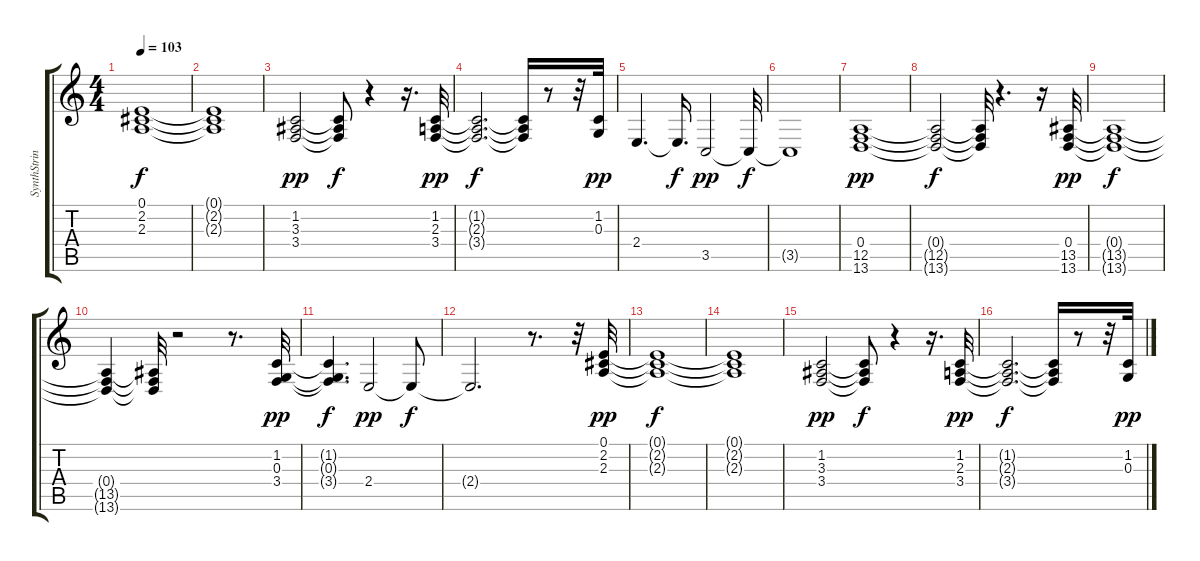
\track ("SynthStrings" "SynthStrin") {instrument synthstrings1}
\staff {score tabs}
\tuning (E4 B3 G3 D3 A2 E2) {hide}
\ts (4 4)
\tempo 103
\clef g2
\ks c
(0.1{t} 2.2{t} 2.3{t}).1{dy f} |
(0.1{t} 2.2{t} 2.3{t}).1 |
(1.2 3.3 3.4).2{dy pp} (1.2{t} 3.3{t} 3.4{t}).8{dy f} r.4 r.16{d} (1.2 2.3 3.4).32{dy pp} |
(1.2{t} 2.3{t} 3.4{t}).2{d dy f} (1.2{t} 2.3{t} 3.4{t}).16 r.8 r.32 (1.2 0.3).32{dy pp} |
2.4.4{d} 2.4{t}.16{d dy f} 3.5.2{dy pp} 3.5{t}.32{dy f} |
3.5{t}.1 |
(0.4 12.5 13.6).1{dy pp} |
(0.4{t} 12.5{t} 13.6{t}).2{dy f} (0.4{t} 12.5{t} 13.6{t}).32 r.4{d} r.16 (0.4 13.5 13.6).32{dy pp} |
(0.4{t} 13.5{t} 13.6{t}).1{dy f} |
(0.4{t} 13.5{t} 13.6{t}).4 (0.4{t} 13.5{t} 13.6{t}).32 r.2 r.8{d} (1.2 0.3 3.4).32{dy pp} |
(1.2{t} 0.3{t} 3.4{t}).4{d dy f} 2.4.2{dy pp} 2.4{t}.8{dy f} |
2.4{t}.2{d} r.8{d} r.32 (0.1 2.2 2.3).32{dy pp} |
(0.1{t} 2.2{t} 2.3{t}).1{dy f} |
(0.1{t} 2.2{t} 2.3{t}).1 |
(1.2 3.3 3.4).2{dy pp} (1.2{t} 3.3{t} 3.4{t}).8{dy f} r.4 r.16{d} (1.2 2.3 3.4).32{dy pp} |
(1.2{t} 2.3{t} 3.4{t}).2{d dy f} (1.2{t} 2.3{t} 3.4{t}).16 r.8 r.32 (1.2 0.3).32{dy pp}
